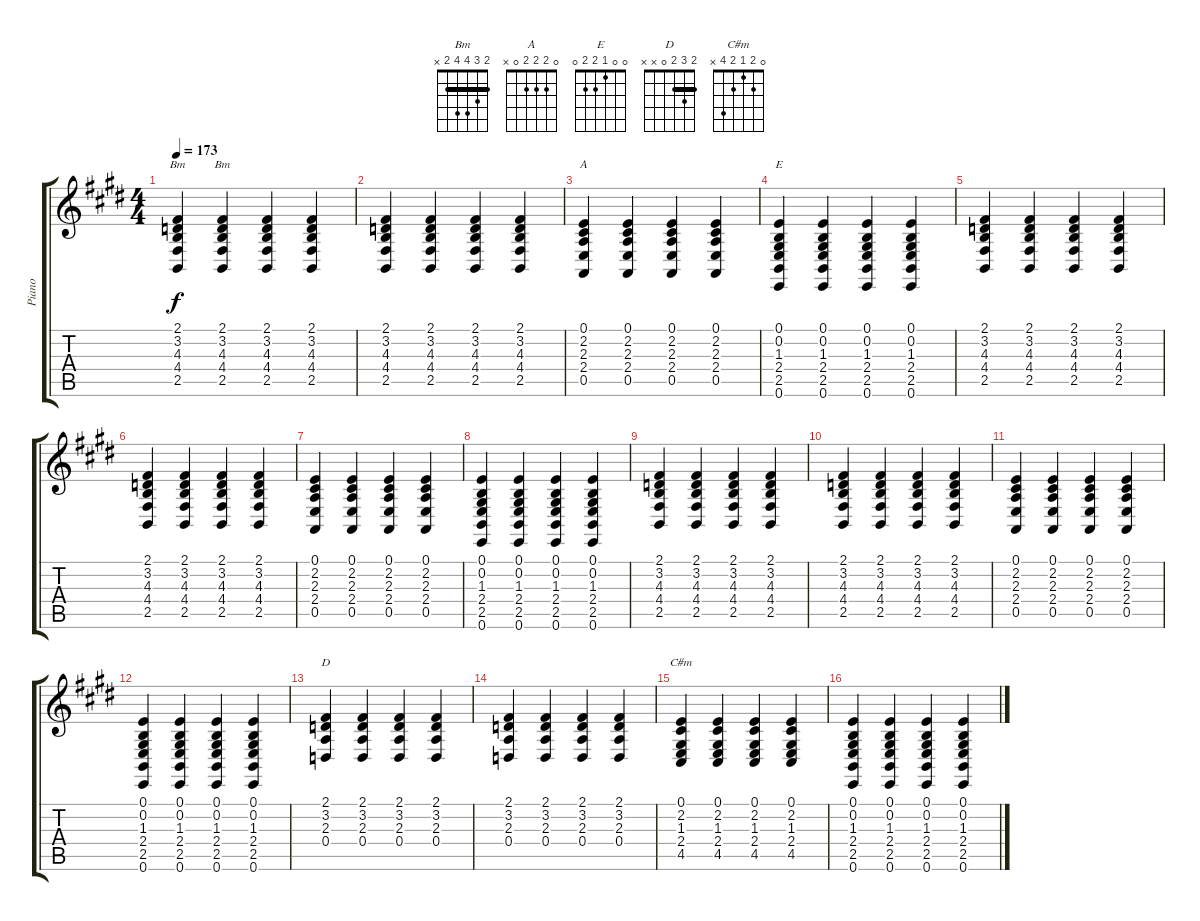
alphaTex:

\track ("Piano" "Piano") {instrument acousticgrandpiano}
\staff {score tabs}
\tuning (E4 B3 G3 D3 A2 E2) {hide}
\chord ("Bm" 2 3 4 0 2 x)
\chord ("Bm" 2 3 4 4 2 x) {barre 2}
\chord ("A" 0 2 2 2 0 x)
\chord ("E" 0 0 1 2 2 0)
\chord ("D" 2 3 2 0 x x) {barre 2}
\chord ("C#m" 0 2 1 2 4 x)
\ts (4 4)
\tempo 173
\clef g2
\ks e
(2.1 3.2 4.3 4.4 2.5).4{ch "Bm" dy f} (2.1 3.2 4.3 4.4 2.5).4{ch "Bm"} (2.1 3.2 4.3 4.4 2.5).4 (2.1 3.2 4.3 4.4 2.5).4 |
(2.1 3.2 4.3 4.4 2.5).4 (2.1 3.2 4.3 4.4 2.5).4 (2.1 3.2 4.3 4.4 2.5).4 (2.1 3.2 4.3 4.4 2.5).4 |
(0.1 2.2 2.3 2.4 0.5).4{ch "A"} (0.1 2.2 2.3 2.4 0.5).4 (0.1 2.2 2.3 2.4 0.5).4 (0.1 2.2 2.3 2.4 0.5).4 |
(0.1 0.2 1.3 2.4 2.5 0.6).4{ch "E"} (0.1 0.2 1.3 2.4 2.5 0.6).4 (0.1 0.2 1.3 2.4 2.5 0.6).4 (0.1 0.2 1.3 2.4 2.5 0.6).4 |
(2.1 3.2 4.3 4.4 2.5).4 (2.1 3.2 4.3 4.4 2.5).4 (2.1 3.2 4.3 4.4 2.5).4 (2.1 3.2 4.3 4.4 2.5).4 |
(2.1 3.2 4.3 4.4 2.5).4 (2.1 3.2 4.3 4.4 2.5).4 (2.1 3.2 4.3 4.4 2.5).4 (2.1 3.2 4.3 4.4 2.5).4 |
(0.1 2.2 2.3 2.4 0.5).4 (0.1 2.2 2.3 2.4 0.5).4 (0.1 2.2 2.3 2.4 0.5).4 (0.1 2.2 2.3 2.4 0.5).4 |
(0.1 0.2 1.3 2.4 2.5 0.6).4 (0.1 0.2 1.3 2.4 2.5 0.6).4 (0.1 0.2 1.3 2.4 2.5 0.6).4 (0.1 0.2 1.3 2.4 2.5 0.6).4 |
(2.1 3.2 4.3 4.4 2.5).4 (2.1 3.2 4.3 4.4 2.5).4 (2.1 3.2 4.3 4.4 2.5).4 (2.1 3.2 4.3 4.4 2.5).4 |
(2.1 3.2 4.3 4.4 2.5).4 (2.1 3.2 4.3 4.4 2.5).4 (2.1 3.2 4.3 4.4 2.5).4 (2.1 3.2 4.3 4.4 2.5).4 |
(0.1 2.2 2.3 2.4 0.5).4 (0.1 2.2 2.3 2.4 0.5).4 (0.1 2.2 2.3 2.4 0.5).4 (0.1 2.2 2.3 2.4 0.5).4 |
(0.1 0.2 1.3 2.4 2.5 0.6).4 (0.1 0.2 1.3 2.4 2.5 0.6).4 (0.1 0.2 1.3 2.4 2.5 0.6).4 (0.1 0.2 1.3 2.4 2.5 0.6).4 |
(2.1 3.2 2.3 0.4).4{ch "D"} (2.1 3.2 2.3 0.4).4 (2.1 3.2 2.3 0.4).4 (2.1 3.2 2.3 0.4).4 |
(2.1 3.2 2.3 0.4).4 (2.1 3.2 2.3 0.4).4 (2.1 3.2 2.3 0.4).4 (2.1 3.2 2.3 0.4).4 |
(0.1 2.2 1.3 2.4 4.5).4{ch "C#m"} (0.1 2.2 1.3 2.4 4.5).4 (0.1 2.2 1.3 2.4 4.5).4 (0.1 2.2 1.3 2.4 4.5).4 |
(0.1 0.2 1.3 2.4 2.5 0.6).4 (0.1 0.2 1.3 2.4 2.5 0.6).4 (0.1 0.2 1.3 2.4 2.5 0.6).4 (0.1 0.2 1.3 2.4 2.5 0.6).4
